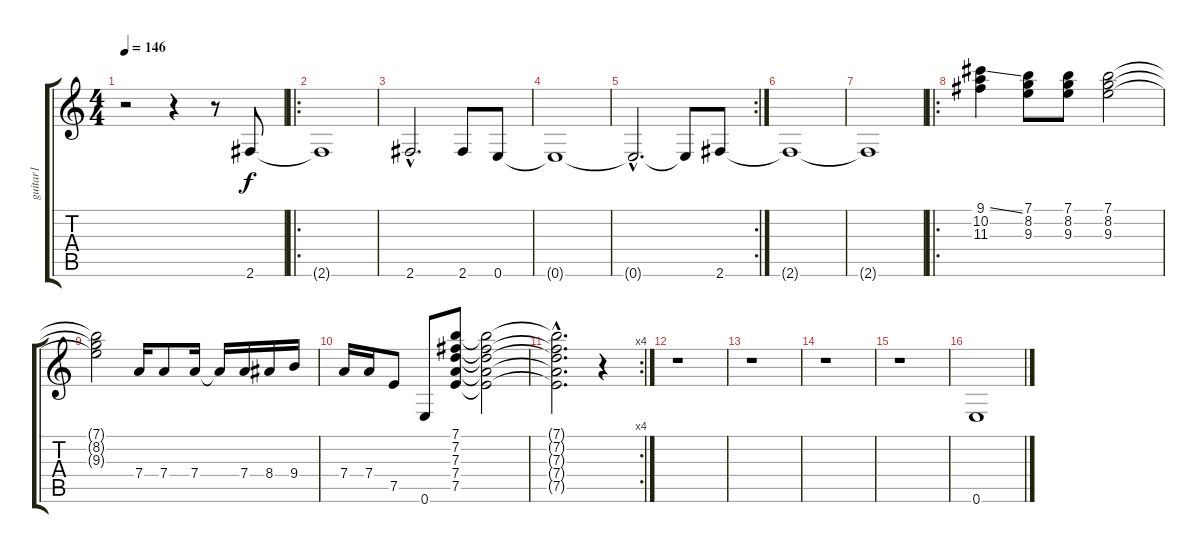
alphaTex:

\track ("guitar1" "guitar1") {instrument overdrivenguitar}
\staff {score tabs}
\tuning (E4 B3 G3 D3 A2 E2) {hide}
\ts (4 4)
\tempo 146
\clef g2
\ks c
r.2{dy f instrument overdrivenguitar} r.4 r.8 2.6.8 |
\ro
2.6{t}.1 |
2.6{hac}.2{d} 2.6.8 0.6.8 |
0.6{t}.1 |
\rc 2
0.6{hac t}.2{d} 0.6{t}.8 2.6.8 |
2.6{t}.1 |
2.6{t}.1 |
\ro
(9.1{ss} 10.2 11.3).4 (7.1 8.2 9.3).8 (7.1 8.2 9.3).8 (7.1 8.2 9.3).2 |
(7.1{t} 8.2{t} 9.3{t}).2 7.4.16 7.4.8 7.4.16 7.4{t}.16 7.4.16 8.4.16 9.4.16 |
7.4.16 7.4.16 7.5.8 0.6.8 (7.1 7.2 7.3 7.4 7.5).8 (7.1{t} 7.2{t} 7.3{t} 7.4{t} 7.5{t}).2 |
\rc 4
(7.1{hac t} 7.2{hac t} 7.3{hac t} 7.4{hac t} 7.5{hac t}).2{d} r.4 |
r.1 |
r.1 |
r.1 |
r.1 |
0.6.1
